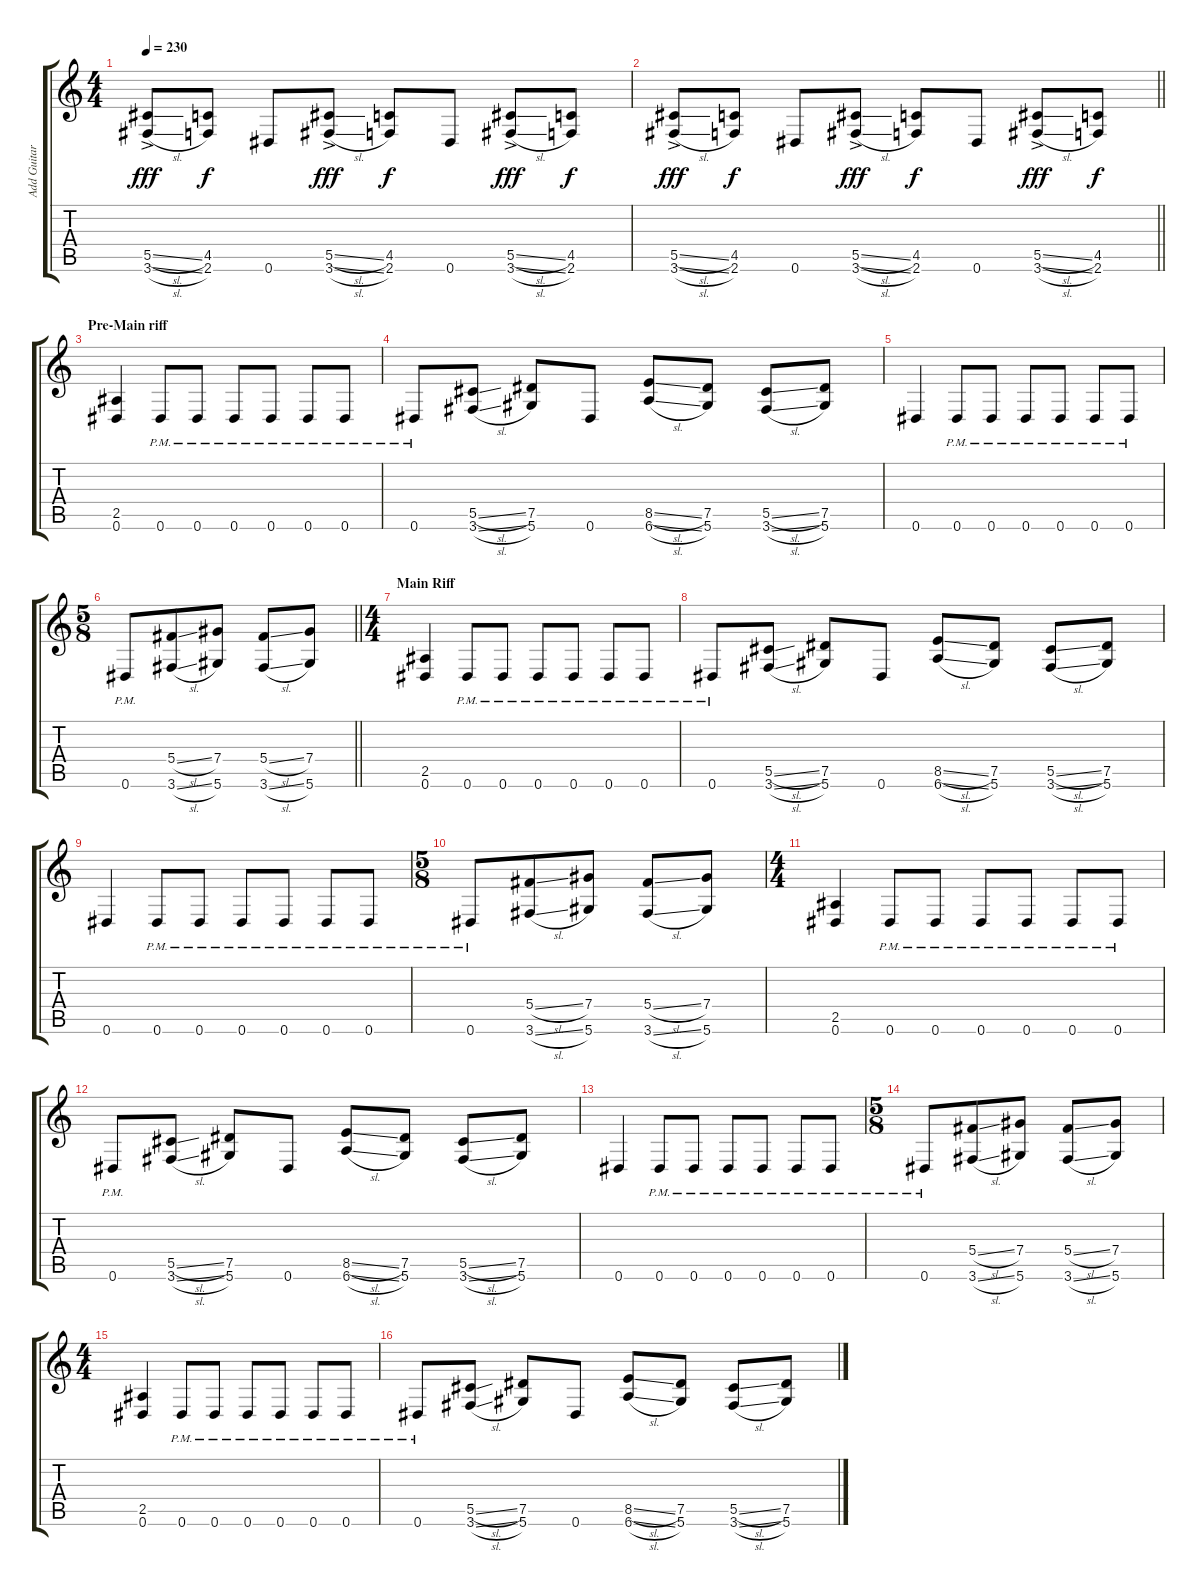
\track ("Add Guitar" "Add Guitar") {instrument overdrivenguitar}
\staff {score tabs}
\tuning (Eb4 Bb3 Gb3 Db3 Ab2 Eb2) {hide}
\ts (4 4)
\tempo 230
\clef g2
\ks c
(5.5{sl ac} 3.6{sl ac}).8{dy fff} (4.5 2.6).8{dy f} 0.6.8 (5.5{sl ac} 3.6{sl ac}).8{dy fff} (4.5 2.6).8{dy f} 0.6.8 (5.5{sl ac} 3.6{sl ac}).8{dy fff} (4.5 2.6).8{dy f} |
\barLineRight lightlight
(5.5{sl ac} 3.6{sl ac}).8{dy fff} (4.5 2.6).8{dy f} 0.6.8 (5.5{sl ac} 3.6{sl ac}).8{dy fff} (4.5 2.6).8{dy f} 0.6.8 (5.5{sl ac} 3.6{sl ac}).8{dy fff} (4.5 2.6).8{dy f} |
\section ("" "Pre-Main riff")
(2.5 0.6).4 0.6{pm}.8 0.6{pm}.8 0.6{pm}.8 0.6{pm}.8 0.6{pm}.8 0.6{pm}.8 |
0.6{pm}.8 (5.5{sl} 3.6{sl}).8 (7.5 5.6).8 0.6.8 (8.5{sl} 6.6{sl}).8 (7.5 5.6).8 (5.5{sl} 3.6{sl}).8 (7.5 5.6).8 |
0.6.4 0.6{pm}.8 0.6{pm}.8 0.6{pm}.8 0.6{pm}.8 0.6{pm}.8 0.6{pm}.8 |
\ts (5 8)
\barLineRight lightlight
0.6{pm}.8 (5.4{sl} 3.6{sl}).8 (7.4 5.6).8 (5.4{sl} 3.6{sl}).8 (7.4 5.6).8 |
\ts (4 4)
\section ("" "Main Riff")
(2.5 0.6).4 0.6{pm}.8 0.6{pm}.8 0.6{pm}.8 0.6{pm}.8 0.6{pm}.8 0.6{pm}.8 |
0.6{pm}.8 (5.5{sl} 3.6{sl}).8 (7.5 5.6).8 0.6.8 (8.5{sl} 6.6{sl}).8 (7.5 5.6).8 (5.5{sl} 3.6{sl}).8 (7.5 5.6).8 |
0.6.4 0.6{pm}.8 0.6{pm}.8 0.6{pm}.8 0.6{pm}.8 0.6{pm}.8 0.6{pm}.8 |
\ts (5 8)
0.6{pm}.8 (5.4{sl} 3.6{sl}).8 (7.4 5.6).8 (5.4{sl} 3.6{sl}).8 (7.4 5.6).8 |
\ts (4 4)
(2.5 0.6).4 0.6{pm}.8 0.6{pm}.8 0.6{pm}.8 0.6{pm}.8 0.6{pm}.8 0.6{pm}.8 |
0.6{pm}.8 (5.5{sl} 3.6{sl}).8 (7.5 5.6).8 0.6.8 (8.5{sl} 6.6{sl}).8 (7.5 5.6).8 (5.5{sl} 3.6{sl}).8 (7.5 5.6).8 |
0.6.4 0.6{pm}.8 0.6{pm}.8 0.6{pm}.8 0.6{pm}.8 0.6{pm}.8 0.6{pm}.8 |
\ts (5 8)
0.6{pm}.8 (5.4{sl} 3.6{sl}).8 (7.4 5.6).8 (5.4{sl} 3.6{sl}).8 (7.4 5.6).8 |
\ts (4 4)
(2.5 0.6).4 0.6{pm}.8 0.6{pm}.8 0.6{pm}.8 0.6{pm}.8 0.6{pm}.8 0.6{pm}.8 |
0.6{pm}.8 (5.5{sl} 3.6{sl}).8 (7.5 5.6).8 0.6.8 (8.5{sl} 6.6{sl}).8 (7.5 5.6).8 (5.5{sl} 3.6{sl}).8 (7.5 5.6).8
